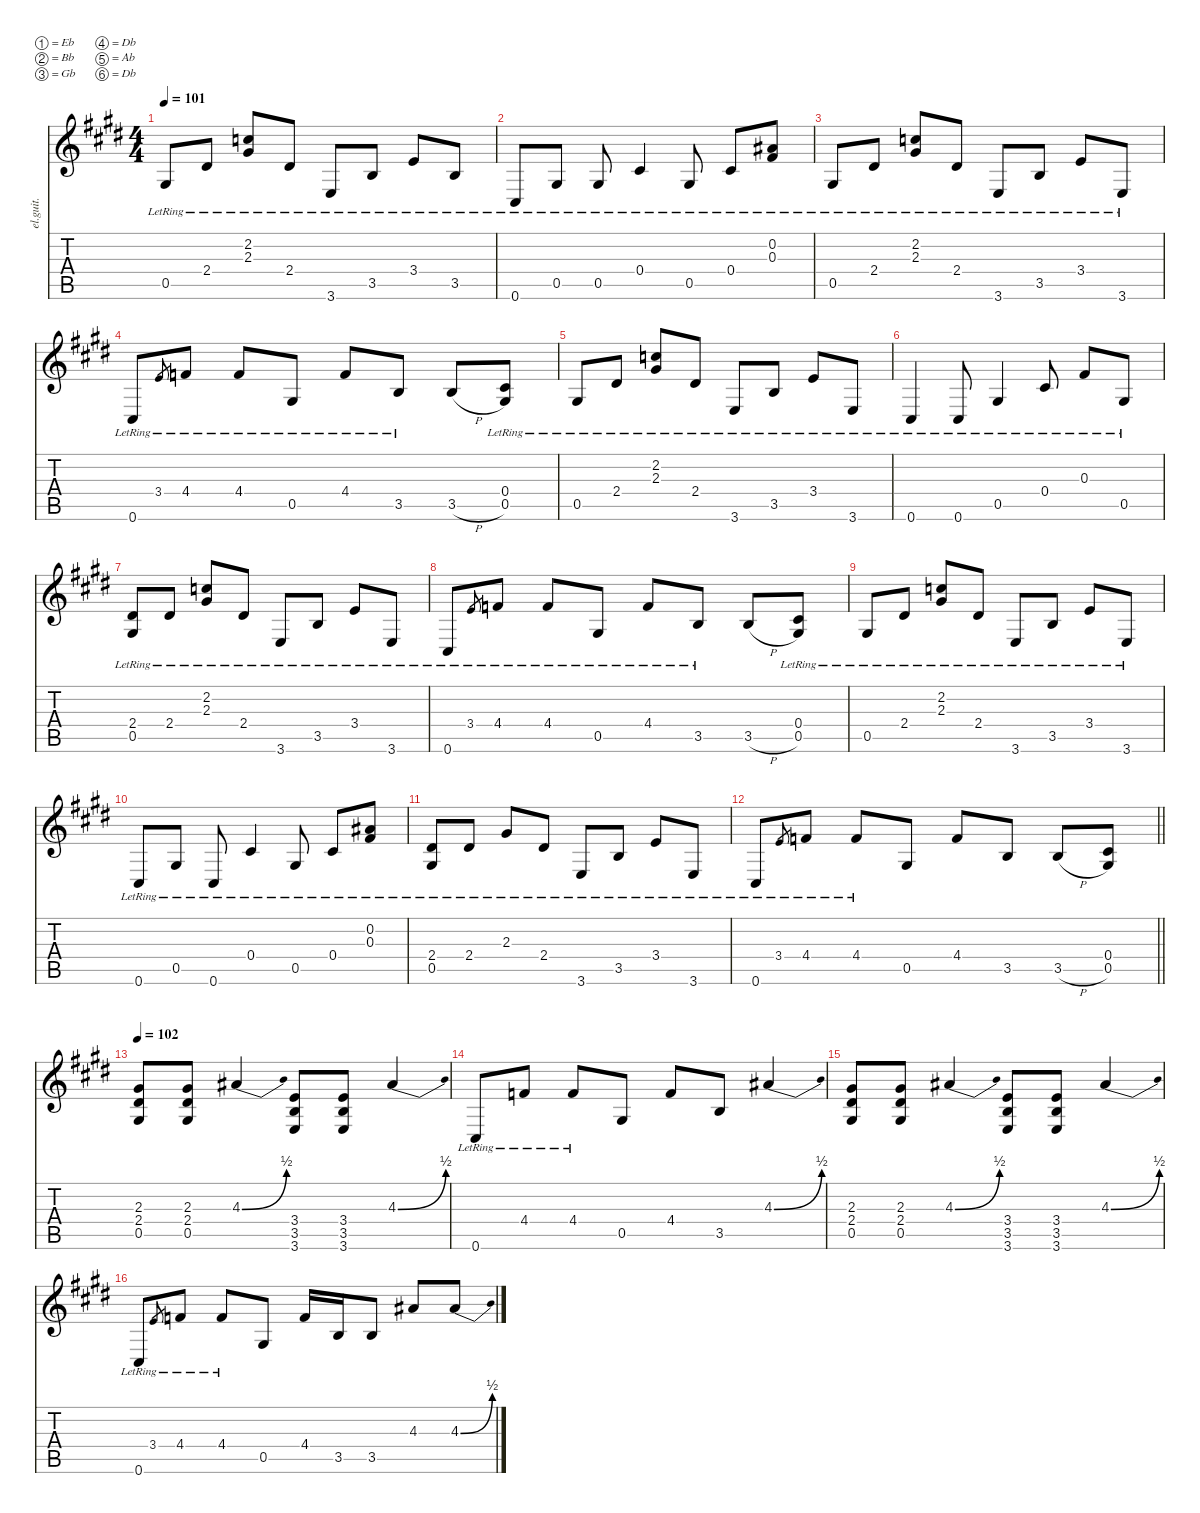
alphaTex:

\defaultSystemsLayout 4
\hideDynamics
\bracketExtendMode nobrackets
\otherSystemsTrackNameOrientation horizontal
\track ("Guitar 1" "el.guit.") {defaultSystemsLayout 4 mute instrument electricguitarclean}
\staff {score tabs}
\tuning (Eb4 Bb3 Gb3 Db3 Ab2 Db2)
\ts (4 4)
\tempo 101
\clef g2
\ks c#minor
0.5{lr acc #}.8{dy f beam Up} 2.4{lr acc #}.8{beam Up} (2.2{lr acc forcenatural} 2.3{lr acc #}).8{beam Up} 2.4{lr acc #}.8{beam Up} 3.6{lr acc forcenatural}.8{beam Up} 3.5{lr acc forcenatural}.8{beam Up} 3.4{lr acc forcenatural}.8{beam Up} 3.5{lr acc forcenatural}.8{beam Up} |
0.6{lr acc #}.8{beam Up} 0.5{lr acc #}.8{beam Up} 0.5{lr acc #}.8{beam Up} 0.4{lr acc #}.4{beam Up} 0.5{lr acc #}.8{beam Up} 0.4{lr acc #}.8{beam Up} (0.2{lr acc #} 0.3{lr acc #}).8{beam Up} |
0.5{lr acc #}.8{beam Up} 2.4{lr acc #}.8{beam Up} (2.2{lr acc forcenatural} 2.3{lr acc #}).8{beam Up} 2.4{lr acc #}.8{beam Up} 3.6{lr acc forcenatural}.8{beam Up} 3.5{lr acc forcenatural}.8{beam Up} 3.4{lr acc forcenatural}.8{beam Up} 3.6{lr acc forcenatural}.8{beam Up} |
0.6{lr acc #}.8{beam Up} 3.4{lr acc forcenatural}.8{gr dy mf beam Up} 4.4{lr acc forcenatural}.8{dy f beam Up} 4.4{lr acc forcenatural}.8{beam Up} 0.5{lr acc #}.8{beam Up} 4.4{lr acc forcenatural}.8{beam Up} 3.5{lr acc forcenatural}.8{beam Up} 3.5{h acc forcenatural}.8{beam Up} (0.4{lr acc #} 0.5{lr acc #}).8{beam Up} |
0.5{lr acc #}.8{beam Up} 2.4{lr acc #}.8{beam Up} (2.2{lr acc forcenatural} 2.3{lr acc #}).8{beam Up} 2.4{lr acc #}.8{beam Up} 3.6{lr acc forcenatural}.8{beam Up} 3.5{lr acc forcenatural}.8{beam Up} 3.4{lr acc forcenatural}.8{beam Up} 3.6{lr acc forcenatural}.8{beam Up} |
0.6{lr acc #}.4{beam Up} 0.6{lr acc #}.8{beam Up} 0.5{lr acc #}.4{beam Up} 0.4{lr acc #}.8{beam Up} 0.3{lr acc #}.8{beam Up} 0.5{lr acc #}.8{beam Up} |
(2.4{lr acc #} 0.5{lr acc #}).8{beam Up} 2.4{lr acc #}.8{beam Up} (2.2{lr acc forcenatural} 2.3{lr acc #}).8{beam Up} 2.4{lr acc #}.8{beam Up} 3.6{lr acc forcenatural}.8{beam Up} 3.5{lr acc forcenatural}.8{beam Up} 3.4{lr acc forcenatural}.8{beam Up} 3.6{lr acc forcenatural}.8{beam Up} |
0.6{lr acc #}.8{beam Up} 3.4{lr acc forcenatural}.8{gr dy mf beam Up} 4.4{lr acc forcenatural}.8{dy f beam Up} 4.4{lr acc forcenatural}.8{beam Up} 0.5{lr acc #}.8{beam Up} 4.4{lr acc forcenatural}.8{beam Up} 3.5{lr acc forcenatural}.8{beam Up} 3.5{h acc forcenatural}.8{beam Up} (0.4{lr acc #} 0.5{lr acc #}).8{beam Up} |
0.5{lr acc #}.8{beam Up} 2.4{lr acc #}.8{beam Up} (2.2{lr acc forcenatural} 2.3{lr acc #}).8{beam Up} 2.4{lr acc #}.8{beam Up} 3.6{lr acc forcenatural}.8{beam Up} 3.5{lr acc forcenatural}.8{beam Up} 3.4{lr acc forcenatural}.8{beam Up} 3.6{lr acc forcenatural}.8{beam Up} |
0.6{lr acc #}.8{beam Up} 0.5{lr acc #}.8{beam Up} 0.6{lr acc #}.8{beam Up} 0.4{lr acc #}.4{beam Up} 0.5{lr acc #}.8{beam Up} 0.4{lr acc #}.8{beam Up} (0.2{lr acc #} 0.3{lr acc #}).8{beam Up} |
(2.4{lr acc #} 0.5{lr acc #}).8{beam Up} 2.4{lr acc #}.8{beam Up} 2.3{lr acc #}.8{beam Up} 2.4{lr acc #}.8{beam Up} 3.6{lr acc forcenatural}.8{beam Up} 3.5{lr acc forcenatural}.8{beam Up} 3.4{lr acc forcenatural}.8{beam Up} 3.6{lr acc forcenatural}.8{beam Up} |
\barLineRight lightlight
0.6{lr acc #}.8{instrument distortionguitar beam Up} 3.4{lr acc forcenatural}.8{gr dy mf beam Up} 4.4{lr acc forcenatural}.8{dy f beam Up} 4.4{lr acc forcenatural}.8{beam Up} 0.5{acc #}.8{beam Up} 4.4{acc forcenatural}.8{beam Up} 3.5{acc forcenatural}.8{beam Up} 3.5{h acc forcenatural}.8{beam Up} (0.4{acc #} 0.5{acc #}).8{beam Up} |
\tempo 102
(2.3{acc #} 2.4{acc #} 0.5{acc #}).8{beam Up} (2.3{acc #} 2.4{acc #} 0.5{acc #}).8{beam Up} 4.3{be (bend 0 0 30 2) acc #}.4{beam Up} (3.4{acc forcenatural} 3.5{acc forcenatural} 3.6{acc forcenatural}).8{beam Up} (3.4{acc forcenatural} 3.5{acc forcenatural} 3.6{acc forcenatural}).8{beam Up} 4.3{be (bend 0 0 30 2) acc #}.4{beam Up} |
0.6{lr acc #}.8{beam Up} 4.4{lr acc forcenatural}.8{beam Up} 4.4{lr acc forcenatural}.8{beam Up} 0.5{acc #}.8{beam Up} 4.4{acc forcenatural}.8{beam Up} 3.5{acc forcenatural}.8{beam Up} 4.3{be (bend 0 0 30 2) acc #}.4{beam Up} |
(2.3{acc #} 2.4{acc #} 0.5{acc #}).8{beam Up} (2.3{acc #} 2.4{acc #} 0.5{acc #}).8{beam Up} 4.3{be (bend 0 0 30 2) acc #}.4{beam Up} (3.4{acc forcenatural} 3.5{acc forcenatural} 3.6{acc forcenatural}).8{beam Up} (3.4{acc forcenatural} 3.5{acc forcenatural} 3.6{acc forcenatural}).8{beam Up} 4.3{be (bend 0 0 30 2) acc #}.4{beam Up} |
0.6{lr acc #}.8{beam Up} 3.4{lr acc forcenatural}.8{gr dy mf beam Up} 4.4{lr acc forcenatural}.8{dy f beam Up} 4.4{lr acc forcenatural}.8{beam Up} 0.5{acc #}.8{beam Up} 4.4{acc forcenatural}.16{beam Up} 3.5{acc forcenatural}.16{beam Up} 3.5{acc forcenatural}.8{beam Up} 4.3{acc #}.8{beam Up} 4.3{be (bend 0 0 30 2) acc #}.8{beam Up}
